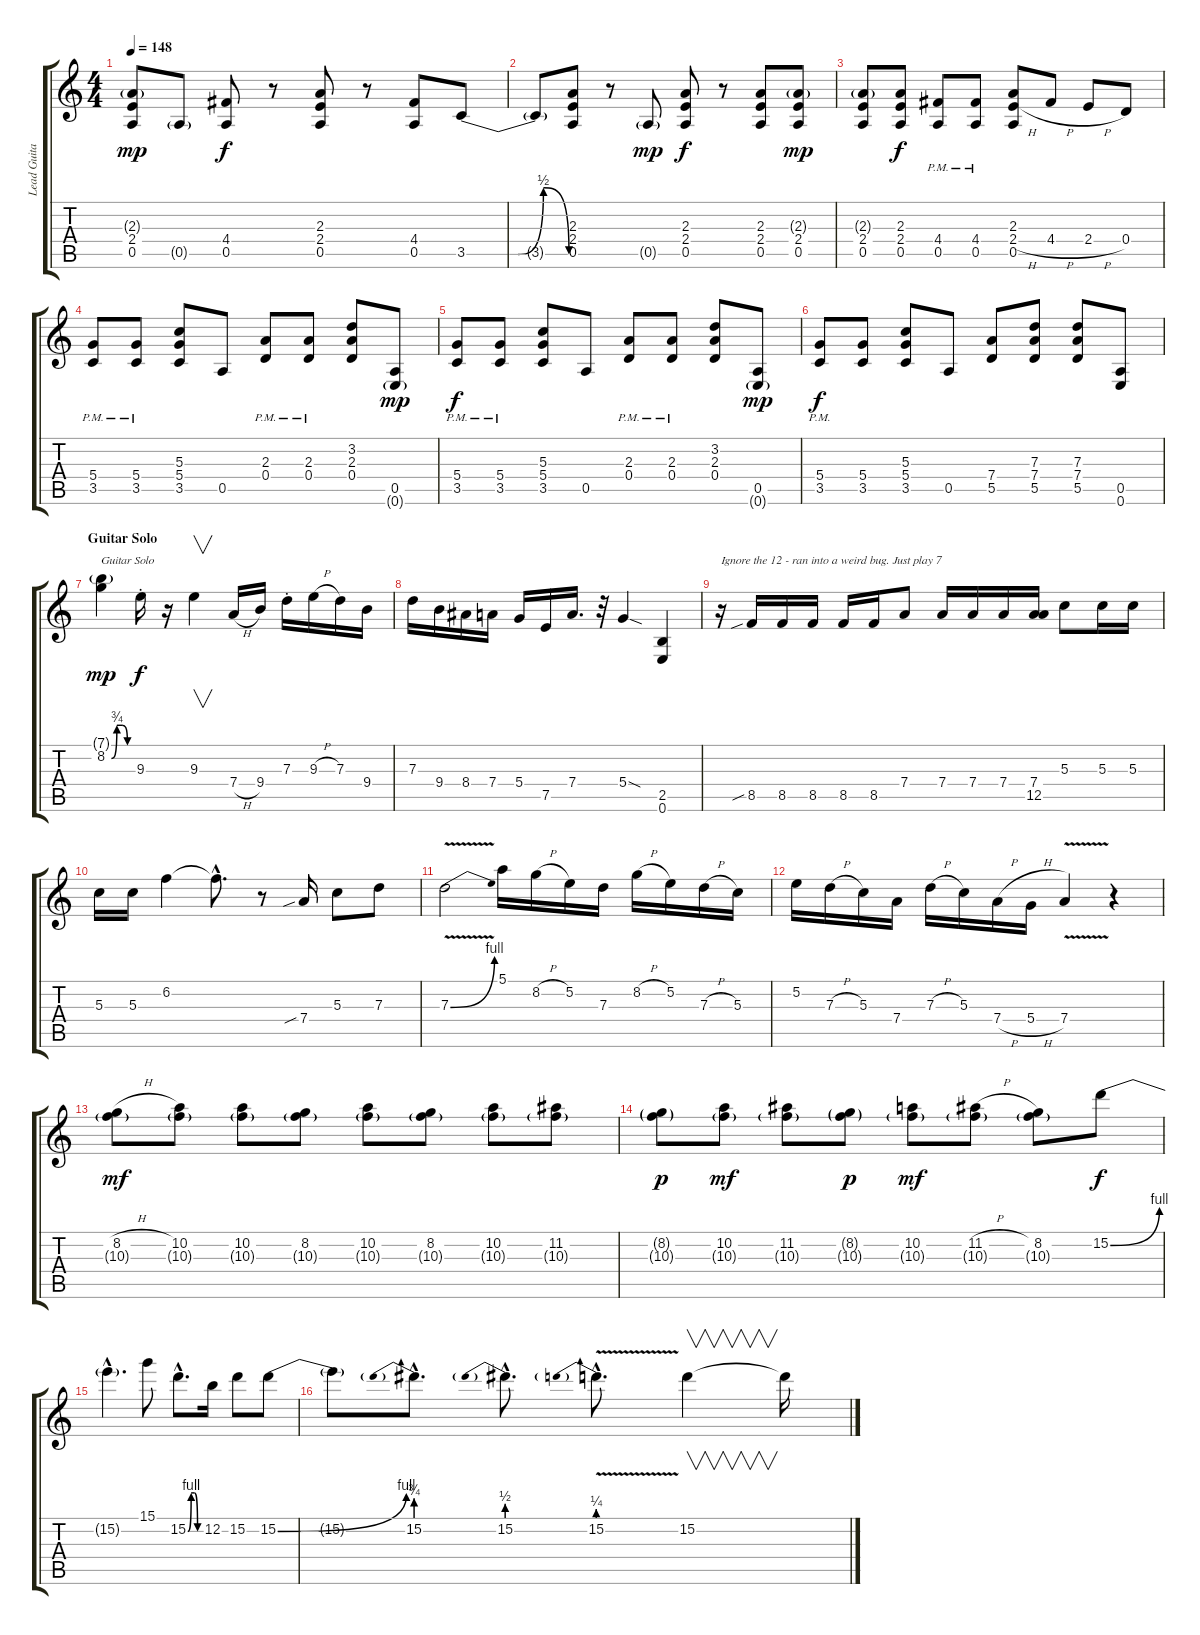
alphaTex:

\track ("Lead Guitar" "Lead Guita") {instrument distortionguitar}
\staff {score tabs}
\tuning (E4 B3 G3 D3 A2 E2) {hide}
\ts (4 4)
\tempo 148
\clef g2
\ks c
(2.3{g} 2.4 0.5).8{dy mp} 0.5{g}.8 (4.4 0.5).8{dy f} r.8 (2.3 2.4 0.5).8 r.8 (4.4 0.5).8 3.5{be (custom 0 0 15 0 30 0 45 2 60 0)}.8 |
3.5{t}.8 (2.3 2.4 0.5).8 r.8 0.5{g}.8{dy mp} (2.3 2.4 0.5).8{dy f} r.8 (2.3 2.4 0.5).8 (2.3{g} 2.4 0.5).8{dy mp} |
(2.3{g} 2.4 0.5).8 (2.3 2.4 0.5).8{dy f} (4.4{pm} 0.5{pm}).8 (4.4{pm} 0.5{pm}).8 (2.3 2.4{h} 0.5).8 4.4{h}.8 2.4{h}.8 0.4.8 |
(5.4{pm} 3.5{pm}).8 (5.4{pm} 3.5{pm}).8 (5.3 5.4 3.5).8 0.5.8 (2.3{pm} 0.4{pm}).8 (2.3{pm} 0.4{pm}).8 (3.2 2.3 0.4).8 (0.5 0.6{g}).8{dy mp} |
(5.4{pm} 3.5{pm}).8{dy f} (5.4{pm} 3.5{pm}).8 (5.3 5.4 3.5).8 0.5.8 (2.3{pm} 0.4{pm}).8 (2.3{pm} 0.4{pm}).8 (3.2 2.3 0.4).8 (0.5 0.6{g}).8{dy mp} |
(5.4{pm} 3.5{pm}).8{dy f} (5.4 3.5).8 (5.3 5.4 3.5).8 0.5.8 (7.4 5.5).8 (7.3 7.4 5.5).8 (7.3 7.4 5.5).8 (0.5 0.6).8 |
\section ("" "Guitar Solo")
(7.1{g} 8.2{be (custom 0 0 15 3 30 3 45 0 60 0)}).4{txt "Guitar Solo" dy mp volume 15} 9.3{st}.16{dy f} r.16 9.3.4{v} 7.4{h}.16 9.4.16 7.3{st}.16 9.3{h}.16 7.3.16 9.4.16 |
7.3.16 9.4.16 8.4.16 7.4.16 5.4.16 7.5.16 7.4.16{d} r.32 5.4{sod}.4 (2.5 0.6).4 |
r.16{txt "Ignore the 12 - ran into a weird bug. Just play 7"} 8.5{sib}.16 8.5.16 8.5.16 8.5.16 8.5.16 7.4.8 7.4.16 7.4.16 7.4.16 (7.4 12.5).16 5.3.8 5.3.16 5.3.16 |
5.3.16 5.3.16 6.2.4 6.2{hac t}.8{d} r.8 7.4{sib}.16 5.3.8 7.3.8 |
7.3{be (bend 0 0 60 4) v}.2 5.1.16 8.2{h}.16 5.2.16 7.3.16 8.2{h}.16 5.2.16 7.3{h}.16 5.3.16 |
5.2.16 7.3{h}.16 5.3.16 7.4.16 7.3{h}.16 5.3.16 7.4{h}.16 5.4{h}.16 7.4{v}.4 r.4 |
(8.2{h} 10.3{g}).8{dy mf} (10.2 10.3{g}).8 (10.2 10.3{g}).8 (8.2 10.3{g}).8 (10.2 10.3{g}).8 (8.2 10.3{g}).8 (10.2 10.3{g}).8 (11.2 10.3{g}).8 |
(8.2{g} 10.3{g}).8{dy p} (10.2 10.3{g}).8{dy mf} (11.2 10.3{g}).8 (8.2{g} 10.3{g}).8{dy p} (10.2 10.3{g}).8{dy mf} (11.2{h} 10.3{g}).8 (8.2 10.3{g}).8 15.2{be (bend 0 0 60 4)}.8{dy f} |
15.2{hac t}.4{d} 15.1.8 15.2{be (custom 0 0 15 4 30 4 45 0 60 0) hac}.8{d} 12.2.16 15.2.8 15.2{be (bend 0 0 60 4)}.8 |
15.2{t}.8 15.2{be (prebend 0 3 60 3) hac}.8{d} 15.2{be (prebend 0 2 60 2) hac}.8{d} 15.2{be (prebend 0 1 60 1) v hac}.8{d} 15.2.4{v} 15.2{t}.16
